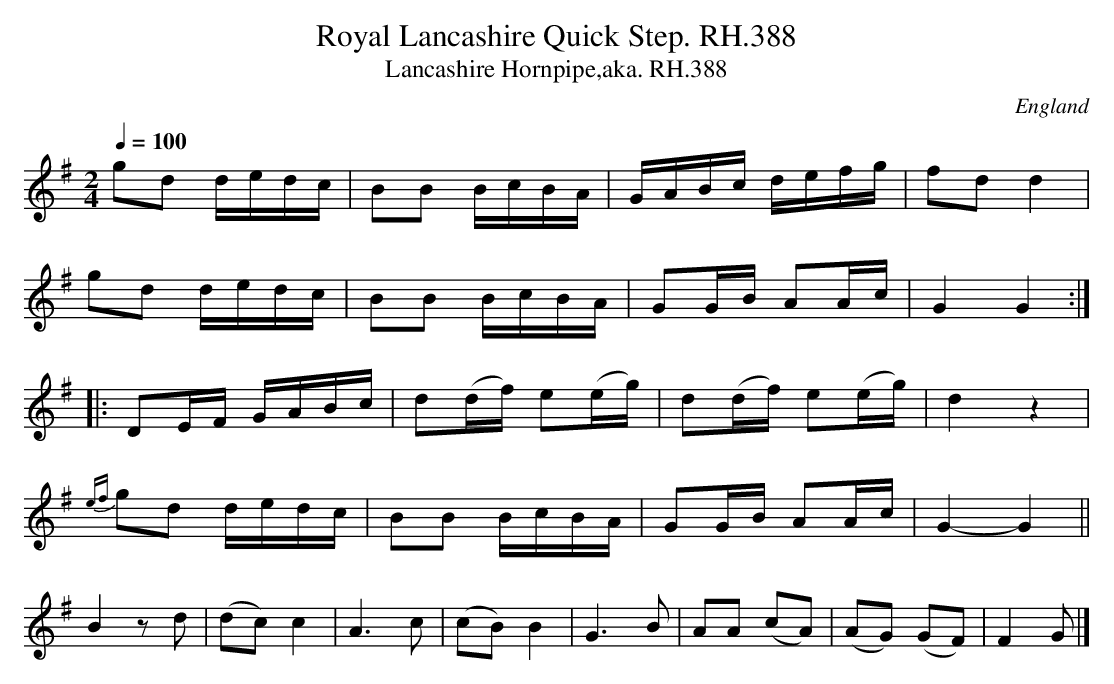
X:1
T:Royal Lancashire Quick Step. RH.388
T:Lancashire Hornpipe,aka. RH.388
L:1/16
M:2/4
O:England
Q:1/4=100
K:G
g2d2 dedc|B2B2 BcBA|GABc defg|f2d2 d4|!
g2d2 dedc|B2B2 BcBA|G2GB A2Ac|G4 G4:|!
|:D2EF GABc|d2(df) e2(eg)|d2(df) e2(eg)|d4 z4|!
{ef}g2d2 dedc|B2B2 BcBA|G2GB A2Ac|G4- G4||!
B4 z2d2|(d2c2) c4|A6 c2|(c2B2) B4|\
G6 B2|A2A2 (c2A2)|(A2G2) (G2F2)|F4 G2|]
